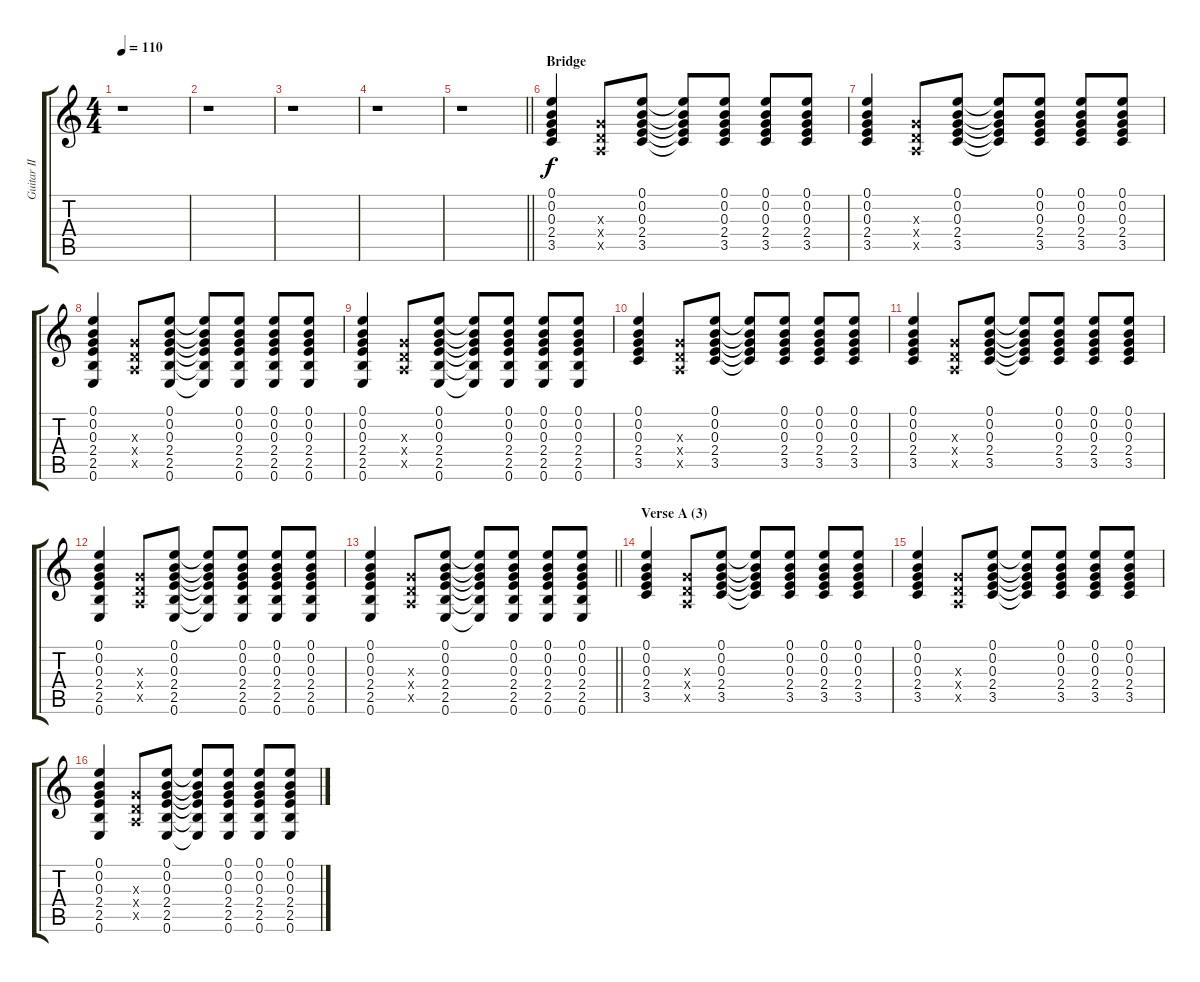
\track ("Guitar II" "Guitar II") {instrument distortionguitar}
\staff {score tabs}
\tuning (E4 B3 G3 D3 A2 E2) {hide}
\ts (4 4)
\tempo 110
\clef g2
\ks c
r.1{dy f} |
r.1 |
r.1 |
r.1 |
\barLineRight lightlight
r.1 |
\section ("" "Bridge")
(0.1 0.2 0.3 2.4 3.5).4{instrument electricguitarjazz} (0.3{x} 0.4{x} 0.5{x}).8 (0.1 0.2 0.3 2.4 3.5).8 (0.1{t} 0.2{t} 0.3{t} 2.4{t} 3.5{t}).8 (0.1 0.2 0.3 2.4 3.5).8 (0.1 0.2 0.3 2.4 3.5).8 (0.1 0.2 0.3 2.4 3.5).8 |
(0.1 0.2 0.3 2.4 3.5).4 (0.3{x} 0.4{x} 0.5{x}).8 (0.1 0.2 0.3 2.4 3.5).8 (0.1{t} 0.2{t} 0.3{t} 2.4{t} 3.5{t}).8 (0.1 0.2 0.3 2.4 3.5).8 (0.1 0.2 0.3 2.4 3.5).8 (0.1 0.2 0.3 2.4 3.5).8 |
(0.1 0.2 0.3 2.4 2.5 0.6).4 (0.3{x} 0.4{x} 0.5{x}).8 (0.1 0.2 0.3 2.4 2.5 0.6).8 (0.1{t} 0.2{t} 0.3{t} 2.4{t} 2.5{t} 0.6{t}).8 (0.1 0.2 0.3 2.4 2.5 0.6).8 (0.1 0.2 0.3 2.4 2.5 0.6).8 (0.1 0.2 0.3 2.4 2.5 0.6).8 |
(0.1 0.2 0.3 2.4 2.5 0.6).4 (0.3{x} 0.4{x} 0.5{x}).8 (0.1 0.2 0.3 2.4 2.5 0.6).8 (0.1{t} 0.2{t} 0.3{t} 2.4{t} 2.5{t} 0.6{t}).8 (0.1 0.2 0.3 2.4 2.5 0.6).8 (0.1 0.2 0.3 2.4 2.5 0.6).8 (0.1 0.2 0.3 2.4 2.5 0.6).8 |
(0.1 0.2 0.3 2.4 3.5).4 (0.3{x} 0.4{x} 0.5{x}).8 (0.1 0.2 0.3 2.4 3.5).8 (0.1{t} 0.2{t} 0.3{t} 2.4{t} 3.5{t}).8 (0.1 0.2 0.3 2.4 3.5).8 (0.1 0.2 0.3 2.4 3.5).8 (0.1 0.2 0.3 2.4 3.5).8 |
(0.1 0.2 0.3 2.4 3.5).4 (0.3{x} 0.4{x} 0.5{x}).8 (0.1 0.2 0.3 2.4 3.5).8 (0.1{t} 0.2{t} 0.3{t} 2.4{t} 3.5{t}).8 (0.1 0.2 0.3 2.4 3.5).8 (0.1 0.2 0.3 2.4 3.5).8 (0.1 0.2 0.3 2.4 3.5).8 |
(0.1 0.2 0.3 2.4 2.5 0.6).4 (0.3{x} 0.4{x} 0.5{x}).8 (0.1 0.2 0.3 2.4 2.5 0.6).8 (0.1{t} 0.2{t} 0.3{t} 2.4{t} 2.5{t} 0.6{t}).8 (0.1 0.2 0.3 2.4 2.5 0.6).8 (0.1 0.2 0.3 2.4 2.5 0.6).8 (0.1 0.2 0.3 2.4 2.5 0.6).8 |
\barLineRight lightlight
(0.1 0.2 0.3 2.4 2.5 0.6).4 (0.3{x} 0.4{x} 0.5{x}).8 (0.1 0.2 0.3 2.4 2.5 0.6).8 (0.1{t} 0.2{t} 0.3{t} 2.4{t} 2.5{t} 0.6{t}).8 (0.1 0.2 0.3 2.4 2.5 0.6).8 (0.1 0.2 0.3 2.4 2.5 0.6).8 (0.1 0.2 0.3 2.4 2.5 0.6).8 |
\section ("" "Verse A (3)")
(0.1 0.2 0.3 2.4 3.5).4 (0.3{x} 0.4{x} 0.5{x}).8 (0.1 0.2 0.3 2.4 3.5).8 (0.1{t} 0.2{t} 0.3{t} 2.4{t} 3.5{t}).8 (0.1 0.2 0.3 2.4 3.5).8 (0.1 0.2 0.3 2.4 3.5).8 (0.1 0.2 0.3 2.4 3.5).8 |
(0.1 0.2 0.3 2.4 3.5).4 (0.3{x} 0.4{x} 0.5{x}).8 (0.1 0.2 0.3 2.4 3.5).8 (0.1{t} 0.2{t} 0.3{t} 2.4{t} 3.5{t}).8 (0.1 0.2 0.3 2.4 3.5).8 (0.1 0.2 0.3 2.4 3.5).8 (0.1 0.2 0.3 2.4 3.5).8 |
(0.1 0.2 0.3 2.4 2.5 0.6).4 (0.3{x} 0.4{x} 0.5{x}).8 (0.1 0.2 0.3 2.4 2.5 0.6).8 (0.1{t} 0.2{t} 0.3{t} 2.4{t} 2.5{t} 0.6{t}).8 (0.1 0.2 0.3 2.4 2.5 0.6).8 (0.1 0.2 0.3 2.4 2.5 0.6).8 (0.1 0.2 0.3 2.4 2.5 0.6).8
